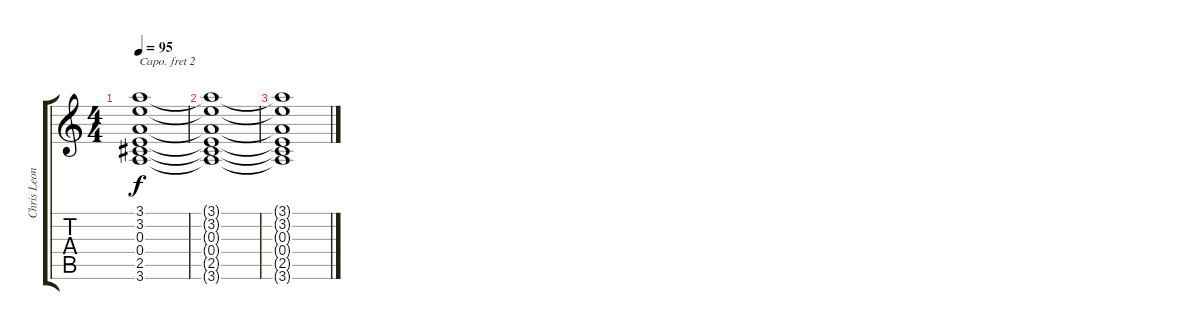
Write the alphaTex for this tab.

\track ("Chris Leonard (3rd Guitarist)" "Chris Leon") {instrument distortionguitar}
\staff {score tabs}
\capo 2
\tuning (E4 B3 G3 D3 A2 E2) {hide}
\ts (4 4)
\tempo 95
\clef g2
\ks c
(3.1{t} 3.2{t} 0.3{t} 0.4{t} 2.5{t} 3.6{t}).1{dy f} |
(3.1{t} 3.2{t} 0.3{t} 0.4{t} 2.5{t} 3.6{t}).1 |
(3.1{t} 3.2{t} 0.3{t} 0.4{t} 2.5{t} 3.6{t}).1
